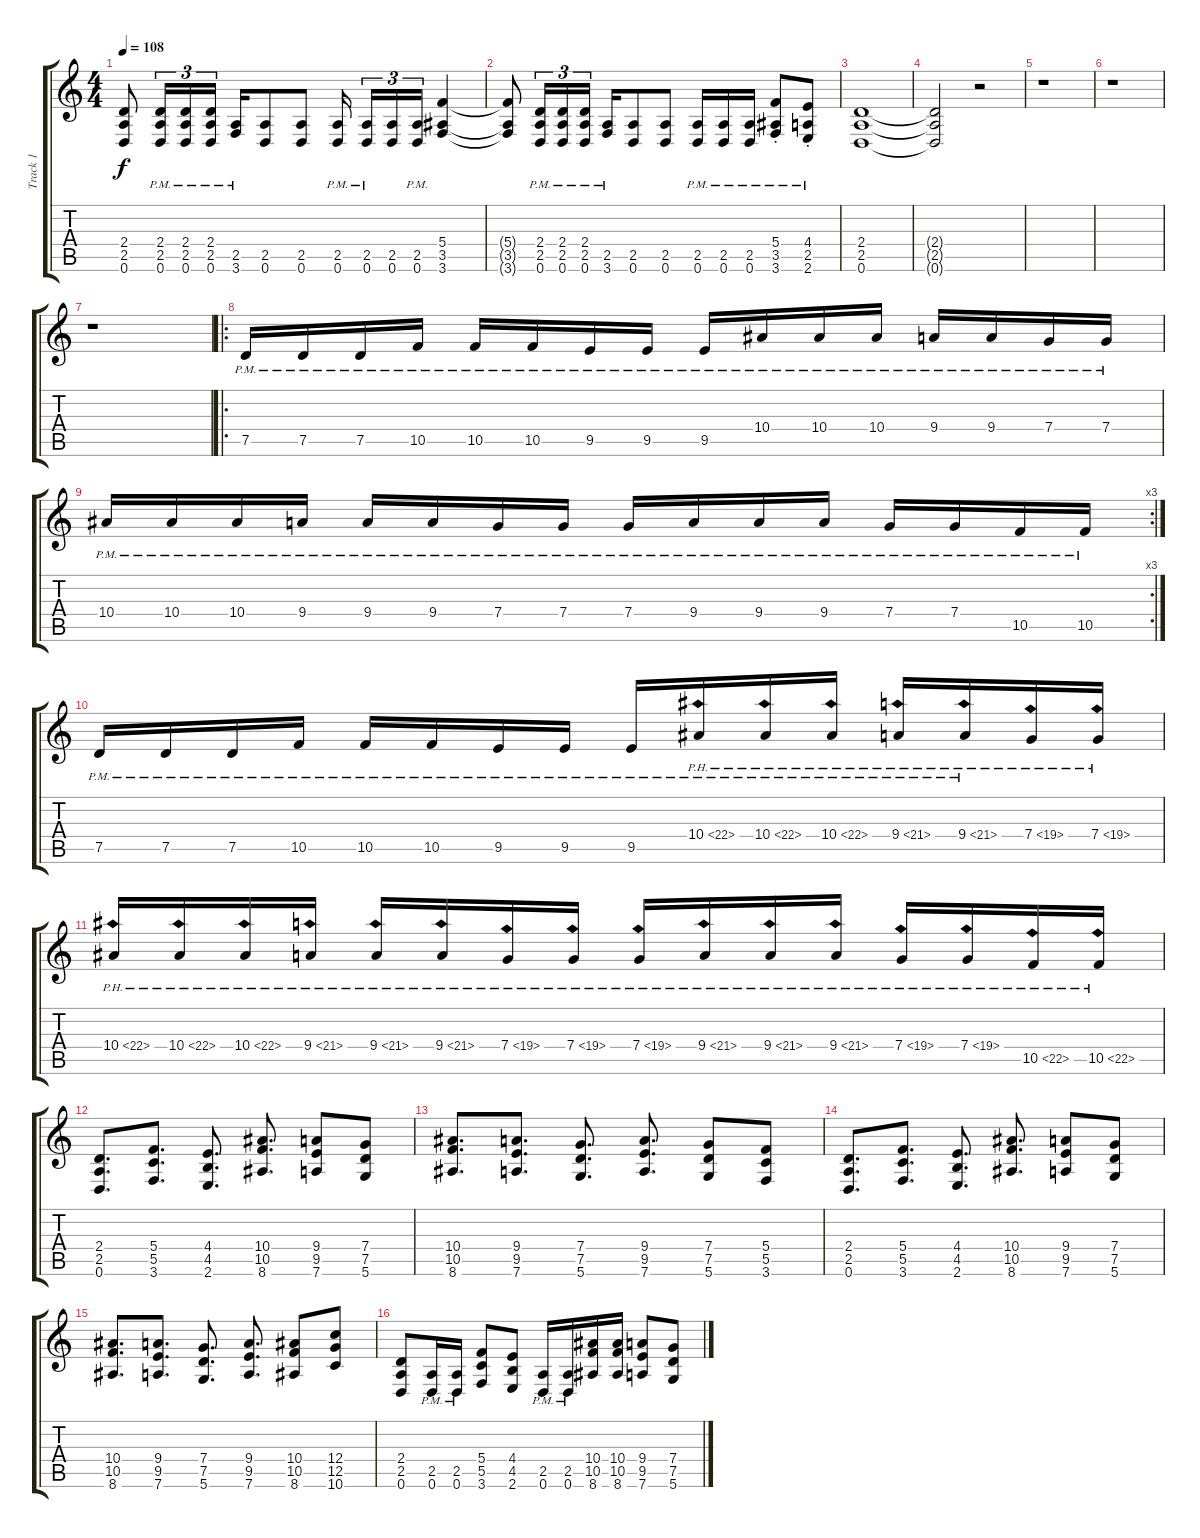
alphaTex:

\track ("Track 1" "Track 1") {instrument distortionguitar}
\staff {score tabs}
\tuning (D4 A3 F3 C3 G2 D2) {hide}
\ts (4 4)
\tempo 108
\clef g2
\ks c
(2.4 2.5 0.6).8{dy f} (2.4{pm} 2.5{pm} 0.6{pm}).16{tu (3 2)} (2.4{pm} 2.5{pm} 0.6{pm}).16{tu (3 2)} (2.4{pm} 2.5{pm} 0.6{pm}).16{tu (3 2)} (2.5{pm} 3.6{pm}).16 (2.5 0.6).8 (2.5 0.6).8 (2.5{pm} 0.6{pm}).16{beam splitsecondary} (2.5{pm} 0.6{pm}).16{tu (3 2)} (2.5 0.6).16{tu (3 2)} (2.5{pm} 0.6{pm}).16{tu (3 2)} (5.4 3.5 3.6).4 |
(5.4{t} 3.5{t} 3.6{t}).8 (2.4{pm} 2.5{pm} 0.6{pm}).16{tu (3 2)} (2.4{pm} 2.5{pm} 0.6{pm}).16{tu (3 2)} (2.4{pm} 2.5{pm} 0.6{pm}).16{tu (3 2)} (2.5{pm} 3.6{pm}).16 (2.5 0.6).8 (2.5 0.6).8 (2.5{pm} 0.6{pm}).16 (2.5{pm} 0.6{pm}).16 (2.5{pm} 0.6{pm}).16 (5.4{pm st} 3.5{pm st} 3.6{pm st}).8 (4.4{pm st} 2.5{pm st} 2.6{pm st}).8 |
(2.4 2.5 0.6).1 |
(2.4{t} 2.5{t} 0.6{t}).2 r.2 |
r.1 |
r.1 |
r.1 |
\ro
7.5{pm}.16 7.5{pm}.16 7.5{pm}.16 10.5{pm}.16 10.5{pm}.16 10.5{pm}.16 9.5{pm}.16 9.5{pm}.16 9.5{pm}.16 10.4{pm}.16 10.4{pm}.16 10.4{pm}.16 9.4{pm}.16 9.4{pm}.16 7.4{pm}.16 7.4{pm}.16 |
\rc 3
10.4{pm}.16 10.4{pm}.16 10.4{pm}.16 9.4{pm}.16 9.4{pm}.16 9.4{pm}.16 7.4{pm}.16 7.4{pm}.16 7.4{pm}.16 9.4{pm}.16 9.4{pm}.16 9.4{pm}.16 7.4{pm}.16 7.4{pm}.16 10.5{pm}.16 10.5{pm}.16 |
7.5{pm}.16 7.5{pm}.16 7.5{pm}.16 10.5{pm}.16 10.5{pm}.16 10.5{pm}.16 9.5{pm}.16 9.5{pm}.16 9.5{pm}.16 10.4{ph 12 pm}.16 10.4{ph 12 pm}.16 10.4{ph 12 pm}.16 9.4{ph 12 pm}.16 9.4{ph 12 pm}.16 7.4{ph 12}.16 7.4{ph 12}.16 |
10.4{ph 12}.16 10.4{ph 12}.16 10.4{ph 12}.16 9.4{ph 12}.16 9.4{ph 12}.16 9.4{ph 12}.16 7.4{ph 12}.16 7.4{ph 12}.16 7.4{ph 12}.16 9.4{ph 12}.16 9.4{ph 12}.16 9.4{ph 12}.16 7.4{ph 12}.16 7.4{ph 12}.16 10.5{ph 12}.16 10.5{ph 12}.16 |
(2.4 2.5 0.6).8{d} (5.4 5.5 3.6).8{d} (4.4 4.5 2.6).8{d} (10.4 10.5 8.6).8{d} (9.4 9.5 7.6).8 (7.4 7.5 5.6).8 |
(10.4 10.5 8.6).8{d} (9.4 9.5 7.6).8{d} (7.4 7.5 5.6).8{d} (9.4 9.5 7.6).8{d} (7.4 7.5 5.6).8 (5.4 5.5 3.6).8 |
(2.4 2.5 0.6).8{d} (5.4 5.5 3.6).8{d} (4.4 4.5 2.6).8{d} (10.4 10.5 8.6).8{d} (9.4 9.5 7.6).8 (7.4 7.5 5.6).8 |
(10.4 10.5 8.6).8{d} (9.4 9.5 7.6).8{d} (7.4 7.5 5.6).8{d} (9.4 9.5 7.6).8{d} (10.4 10.5 8.6).8 (12.4 12.5 10.6).8 |
(2.4 2.5 0.6).8 (2.5{pm} 0.6{pm}).16 (2.5{pm} 0.6{pm}).16 (5.4 5.5 3.6).8 (4.4 4.5 2.6).8 (2.5{pm} 0.6{pm}).16 (2.5{pm} 0.6{pm}).16 (10.4 10.5 8.6).16 (10.4 10.5 8.6).16 (9.4 9.5 7.6).8 (7.4 7.5 5.6).8
